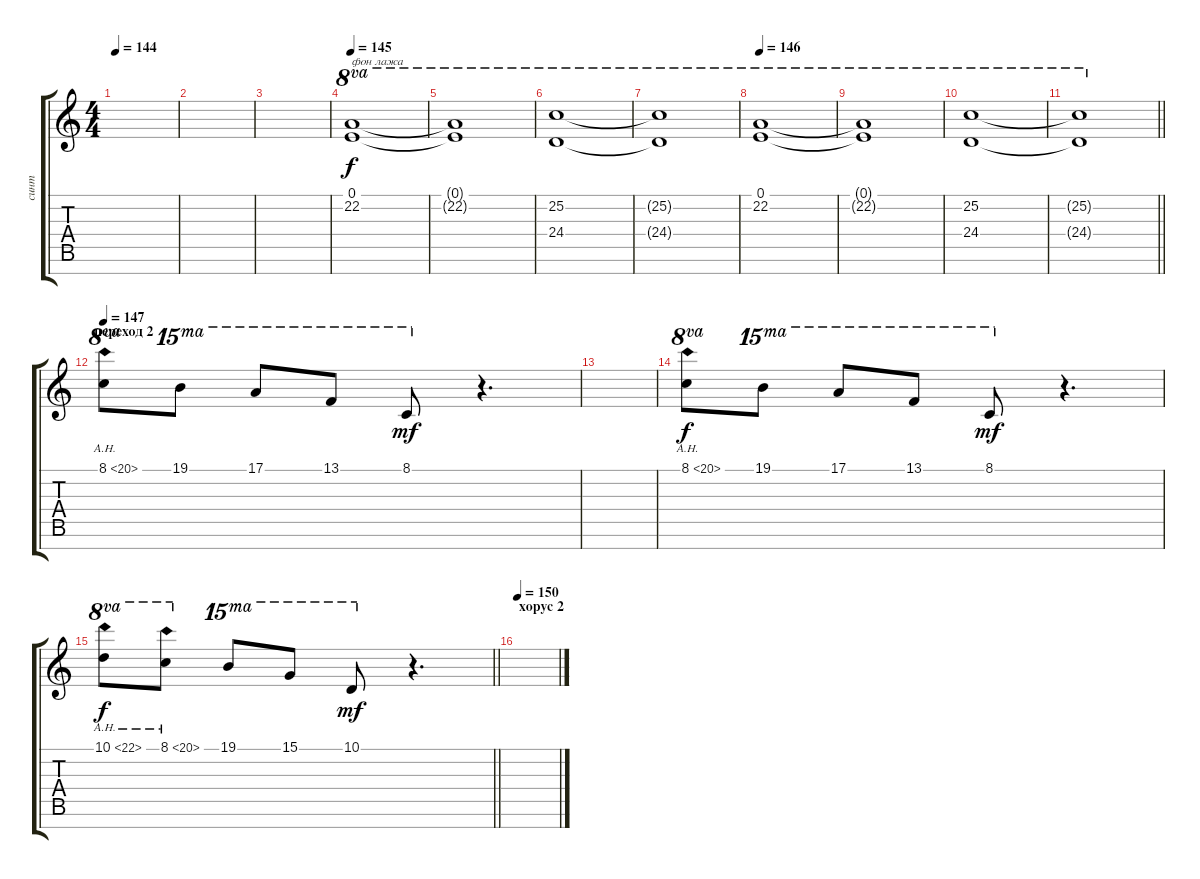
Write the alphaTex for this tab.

\track ("синт" "синт") {instrument vibraphone}
\staff {score tabs}
\tuning (E5 B3 G3 D3 A2 E2 B1) {hide}
\ts (4 4)
\tempo 144
\clef g2
\ks c
|
|
|
\tempo 145
(0.1 22.2).1{ot 8va txt "фон лажа" instrument stringensemble1} |
(0.1{t} 22.2{t}).1{ot 8va} |
(25.2 24.4).1{ot 8va} |
(25.2{t} 24.4{t}).1{ot 8va} |
\tempo 146
(0.1 22.2).1{ot 8va} |
(0.1{t} 22.2{t}).1{ot 8va} |
(25.2 24.4).1{ot 8va} |
\barLineRight lightlight
(25.2{t} 24.4{t}).1{ot 8va} |
\section ("" "переход 2")
\tempo 147
8.1{ah 12}.8{ot 8va volume 13 instrument vibraphone} 19.1.8{ot 15ma} 17.1.8{ot 15ma} 13.1.8{ot 15ma} 8.1.8{ot 15ma dy mf} r.4{d} |
|
8.1{ah 12}.8{ot 8va dy f volume 13 instrument vibraphone} 19.1.8{ot 15ma} 17.1.8{ot 15ma} 13.1.8{ot 15ma} 8.1.8{ot 15ma dy mf} r.4{d} |
\barLineRight lightlight
10.1{ah 12}.8{ot 8va dy f} 8.1{ah 12}.8{ot 8va volume 13 instrument vibraphone} 19.1.8{ot 15ma} 15.1.8{ot 15ma} 10.1.8{ot 15ma dy mf} r.4{d} |
\section ("" "хорус 2")
\tempo 150
